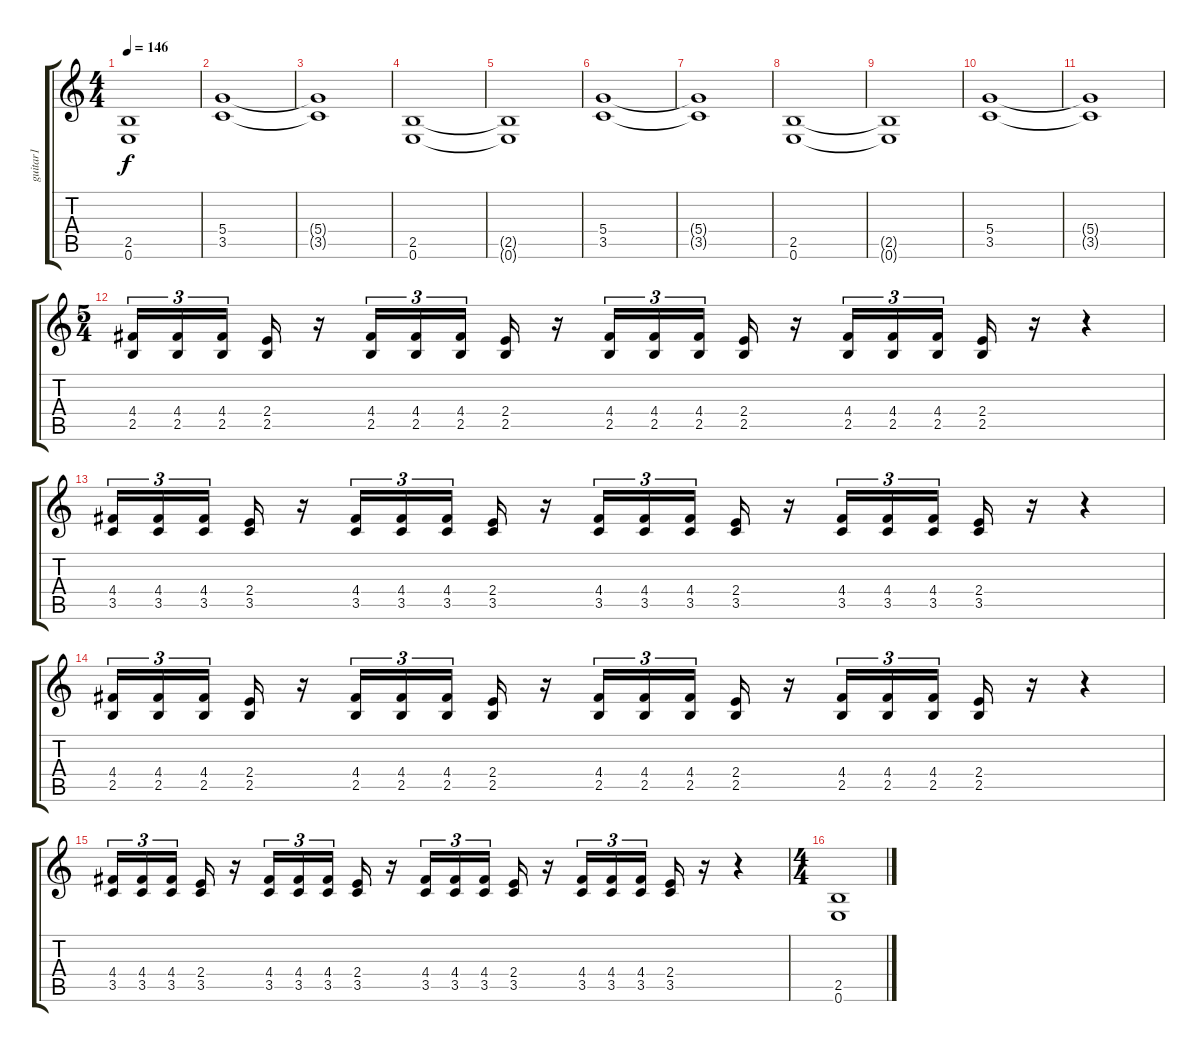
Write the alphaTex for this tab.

\track ("guitar1" "guitar1") {instrument overdrivenguitar}
\staff {score tabs}
\tuning (E4 B3 G3 D3 A2 E2) {hide}
\ts (4 4)
\tempo 146
\clef g2
\ks c
(2.5{t} 0.6{t}).1{dy f} |
(5.4 3.5).1 |
(5.4{t} 3.5{t}).1 |
(2.5 0.6).1 |
(2.5{t} 0.6{t}).1 |
(5.4 3.5).1 |
(5.4{t} 3.5{t}).1 |
(2.5 0.6).1 |
(2.5{t} 0.6{t}).1 |
(5.4 3.5).1 |
(5.4{t} 3.5{t}).1 |
\ts (5 4)
(4.4 2.5).16{tu (3 2)} (4.4 2.5).16{tu (3 2)} (4.4 2.5).16{tu (3 2)} (2.4 2.5).16 r.16 (4.4 2.5).16{tu (3 2)} (4.4 2.5).16{tu (3 2)} (4.4 2.5).16{tu (3 2)} (2.4 2.5).16 r.16 (4.4 2.5).16{tu (3 2)} (4.4 2.5).16{tu (3 2)} (4.4 2.5).16{tu (3 2)} (2.4 2.5).16 r.16 (4.4 2.5).16{tu (3 2)} (4.4 2.5).16{tu (3 2)} (4.4 2.5).16{tu (3 2)} (2.4 2.5).16 r.16 r.4 |
(4.4 3.5).16{tu (3 2)} (4.4 3.5).16{tu (3 2)} (4.4 3.5).16{tu (3 2)} (2.4 3.5).16 r.16 (4.4 3.5).16{tu (3 2)} (4.4 3.5).16{tu (3 2)} (4.4 3.5).16{tu (3 2)} (2.4 3.5).16 r.16 (4.4 3.5).16{tu (3 2)} (4.4 3.5).16{tu (3 2)} (4.4 3.5).16{tu (3 2)} (2.4 3.5).16 r.16 (4.4 3.5).16{tu (3 2)} (4.4 3.5).16{tu (3 2)} (4.4 3.5).16{tu (3 2)} (2.4 3.5).16 r.16 r.4 |
(4.4 2.5).16{tu (3 2)} (4.4 2.5).16{tu (3 2)} (4.4 2.5).16{tu (3 2)} (2.4 2.5).16 r.16 (4.4 2.5).16{tu (3 2)} (4.4 2.5).16{tu (3 2)} (4.4 2.5).16{tu (3 2)} (2.4 2.5).16 r.16 (4.4 2.5).16{tu (3 2)} (4.4 2.5).16{tu (3 2)} (4.4 2.5).16{tu (3 2)} (2.4 2.5).16 r.16 (4.4 2.5).16{tu (3 2)} (4.4 2.5).16{tu (3 2)} (4.4 2.5).16{tu (3 2)} (2.4 2.5).16 r.16 r.4 |
(4.4 3.5).16{tu (3 2)} (4.4 3.5).16{tu (3 2)} (4.4 3.5).16{tu (3 2)} (2.4 3.5).16 r.16 (4.4 3.5).16{tu (3 2)} (4.4 3.5).16{tu (3 2)} (4.4 3.5).16{tu (3 2)} (2.4 3.5).16 r.16 (4.4 3.5).16{tu (3 2)} (4.4 3.5).16{tu (3 2)} (4.4 3.5).16{tu (3 2)} (2.4 3.5).16 r.16 (4.4 3.5).16{tu (3 2)} (4.4 3.5).16{tu (3 2)} (4.4 3.5).16{tu (3 2)} (2.4 3.5).16 r.16 r.4 |
\ts (4 4)
(2.5 0.6).1
